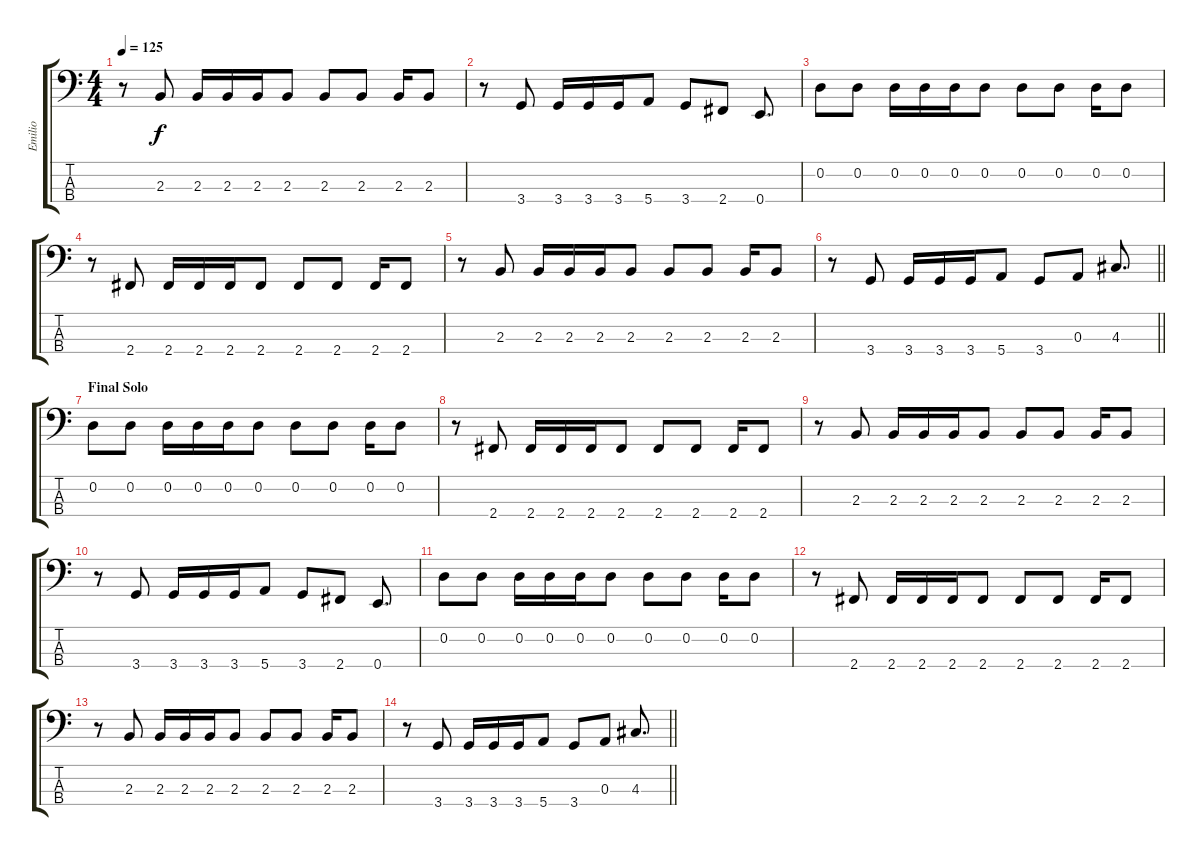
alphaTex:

\track ("Emilio" "Emilio") {instrument electricbasspick}
\staff {score tabs}
\tuning (G2 D2 A1 E1) {hide}
\ts (4 4)
\tempo 125
\clef f4
\ks c
r.8{dy f} 2.3.8 2.3.16 2.3.16 2.3.16 2.3.8 2.3.8 2.3.8 2.3.16 2.3.8 |
r.8 3.4.8 3.4.16 3.4.16 3.4.16 5.4.8 3.4.8 2.4.8 0.4.8{d} |
0.2.8 0.2.8 0.2.16 0.2.16 0.2.16 0.2.8 0.2.8 0.2.8 0.2.16 0.2.8 |
r.8 2.4.8 2.4.16 2.4.16 2.4.16 2.4.8 2.4.8 2.4.8 2.4.16 2.4.8 |
r.8 2.3.8 2.3.16 2.3.16 2.3.16 2.3.8 2.3.8 2.3.8 2.3.16 2.3.8 |
\barLineRight lightlight
r.8 3.4.8 3.4.16 3.4.16 3.4.16 5.4.8 3.4.8 0.3.8 4.3.8{d} |
\section ("" "Final Solo")
0.2.8{volume 8} 0.2.8 0.2.16 0.2.16 0.2.16 0.2.8 0.2.8 0.2.8 0.2.16 0.2.8 |
r.8 2.4.8 2.4.16 2.4.16 2.4.16 2.4.8 2.4.8 2.4.8 2.4.16 2.4.8 |
r.8 2.3.8 2.3.16 2.3.16 2.3.16 2.3.8 2.3.8 2.3.8 2.3.16 2.3.8 |
r.8 3.4.8 3.4.16 3.4.16 3.4.16 5.4.8 3.4.8 2.4.8 0.4.8{d} |
0.2.8{volume 0} 0.2.8 0.2.16 0.2.16 0.2.16 0.2.8 0.2.8 0.2.8 0.2.16 0.2.8 |
r.8 2.4.8 2.4.16 2.4.16 2.4.16 2.4.8 2.4.8 2.4.8 2.4.16 2.4.8 |
r.8 2.3.8 2.3.16 2.3.16 2.3.16 2.3.8 2.3.8 2.3.8 2.3.16 2.3.8 |
\barLineRight lightlight
r.8 3.4.8 3.4.16 3.4.16 3.4.16 5.4.8 3.4.8 0.3.8 4.3.8{d}
